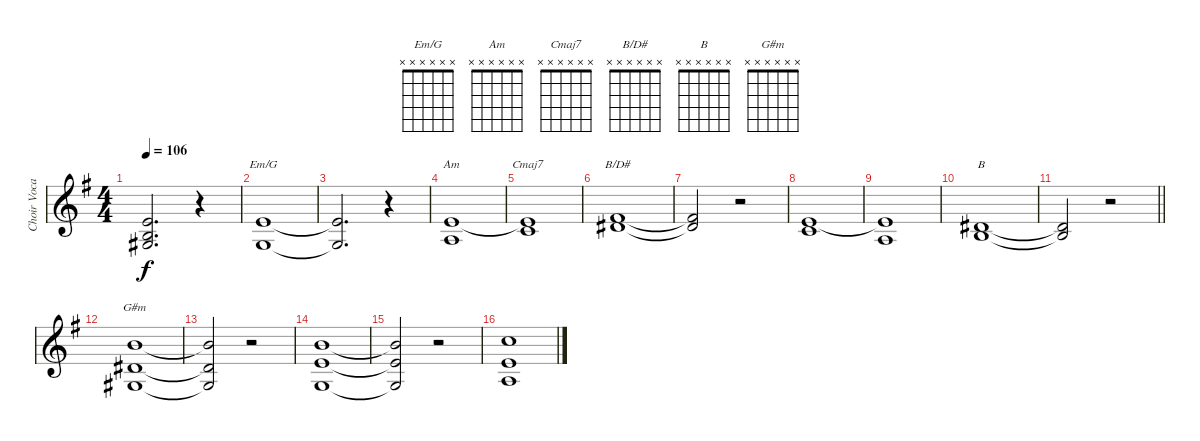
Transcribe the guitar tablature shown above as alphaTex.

\track ("Choir Vocals" "Choir Voca") {instrument synthvoice}
\staff {score}
\tuning (E4 B3 G3 D3 A2 E2) {hide}
\chord ("Em/G" x x x x x x)
\chord ("Am" x x x x x x)
\chord ("Cmaj7" x x x x x x)
\chord ("B/D#" x x x x x x)
\chord ("B" x x x x x x)
\chord ("G#m" x x x x x x)
\ts (4 4)
\tempo 106
\clef g2
\ks eminor
(5.2{t} 4.3{t} 6.4{t}).2{d dy f} r.4 |
(5.2 5.4).1{ch "Em/G"} |
(5.2{t} 5.4{t}).2{d} r.4 |
(5.2 2.3).1{ch "Am"} |
(5.2{t} 5.3).1{ch "Cmaj7"} |
(7.2 8.3).1{ch "B/D#"} |
(7.2{t} 8.3{t}).2 r.2 |
(5.2 5.3).1 |
(5.2{t} 2.3).1 |
(4.2 4.3).1{ch "B"} |
\barLineRight lightlight
(4.2{t} 4.3{t}).2 r.2 |
(7.1 4.2 6.4).1{ch "G#m"} |
(7.1{t} 4.2{t} 6.4{t}).2 r.2 |
(7.1 5.2 5.4).1 |
(7.1{t} 5.2{t} 5.4{t}).2 r.2 |
(8.1 5.2 7.4).1
